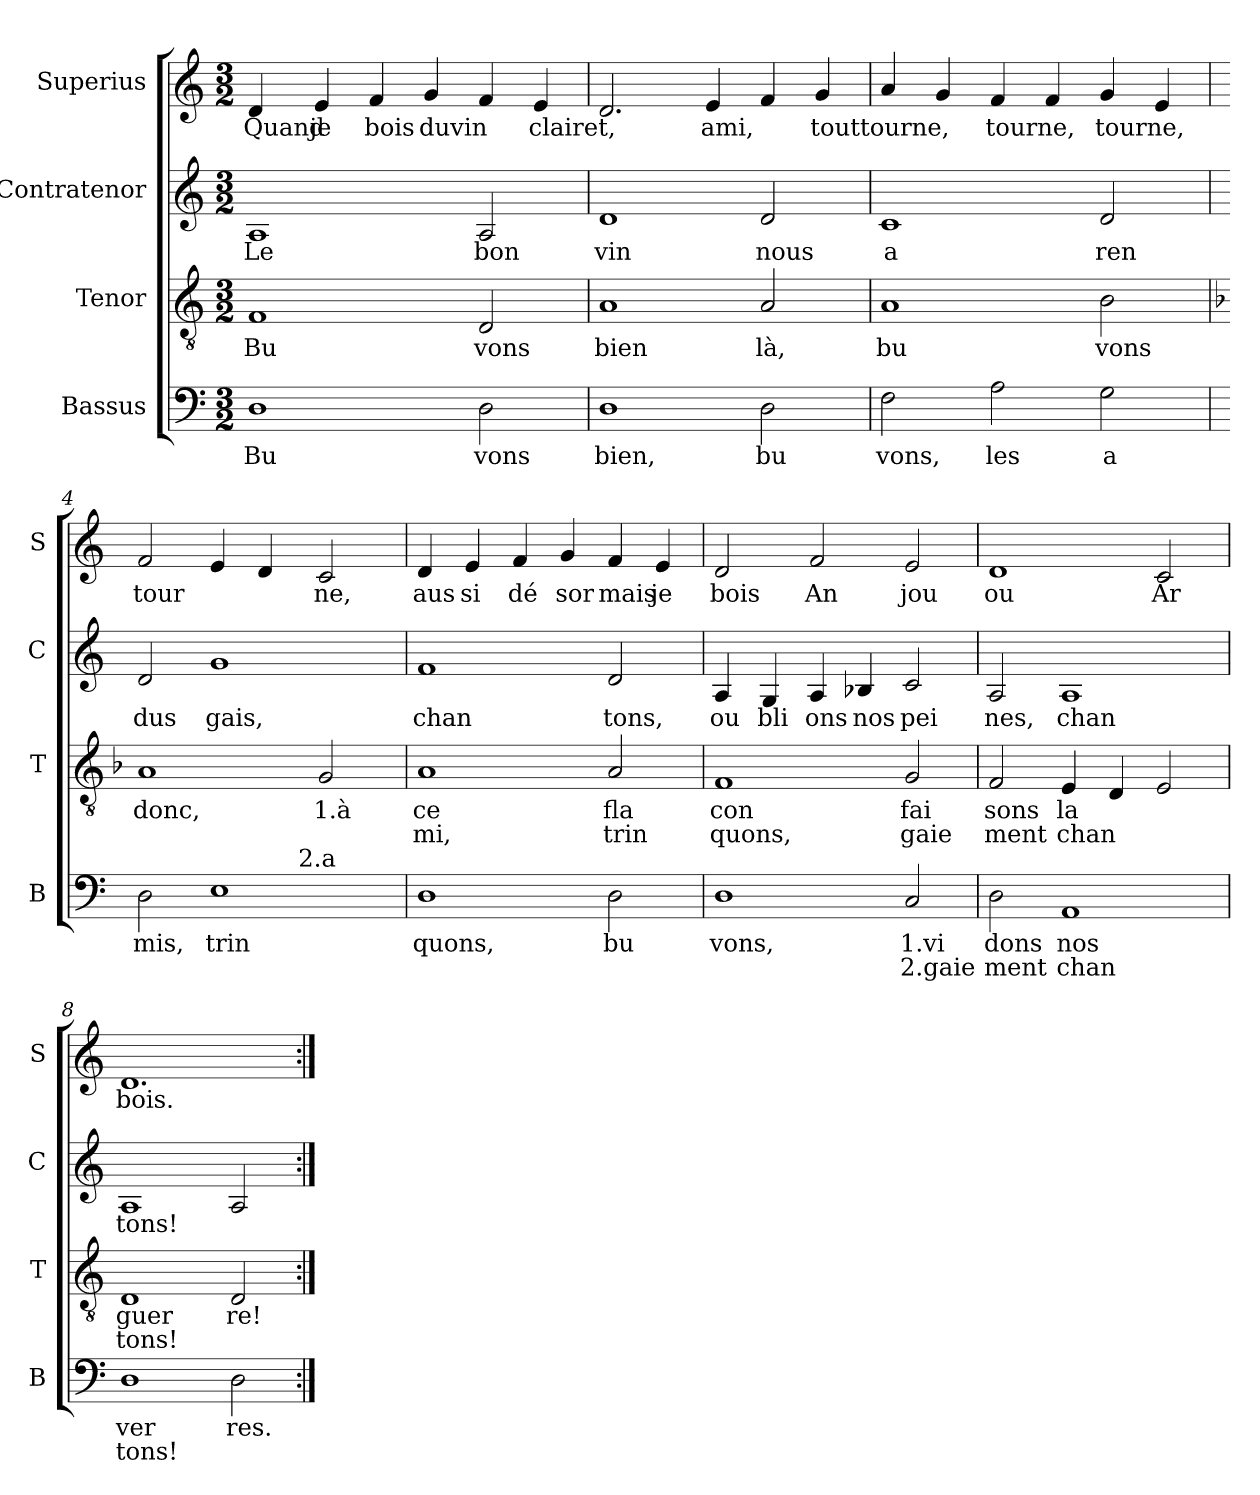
**kern	**text	**text	**kern	**text	**text	**kern	**text	**kern	**text
*part4	*part4	*part4	*part3	*part3	*part3	*part2	*part2	*part1	*part1
*staff4	*staff4	*staff4	*staff3	*staff3	*staff3	*staff2	*staff2	*staff1	*staff1
*I"Bassus	*	*	*I"Tenor	*	*	*I"Contratenor	*	*I"Superius	*
*I'B	*	*	*I'T	*	*	*I'C	*	*I'S	*
!!LO:PB:g=z
*stria5	*	*	*stria5	*	*	*stria5	*	*stria5	*
*clefF4	*	*	*clefGv2	*	*	*clefG2	*	*clefG2	*
*k[]	*	*	*k[]	*	*	*k[]	*	*k[]	*
*C:	*	*	*C:	*	*	*C:	*	*C:	*
*M3/2	*	*	*M3/2	*	*	*M3/2	*	*M3/2	*
=1	=1	=1	=1	=1	=1	=1	=1	=1	=1
!	!LO:LY:b:cj	!	!	!LO:LY:b:cj	!	!	!LO:LY:b:cj	!	!LO:LY:b:cj
1D	Bu	.	1F	Bu	.	1A	Le	4d/	Quand
!	!	!	!	!	!	!	!	!	!LO:LY:b:cj
.	.	.	.	.	.	.	.	4e/	je
!	!	!	!	!	!	!	!	!	!LO:LY:b:cj
.	.	.	.	.	.	.	.	4f/	bois
!	!	!	!	!	!	!	!	!	!LO:LY:b:cj
.	.	.	.	.	.	.	.	4g/	duvin
!	!LO:LY:b:cj	!	!	!LO:LY:b:cj	!	!	!LO:LY:b:cj	!	!LO:LY:b:cj
2D\	vons	.	2D/	vons	.	2A/	bon	4f/	.
!	!	!	!	!	!	!	!	!	!LO:LY:b:cj
.	.	.	.	.	.	.	.	4e/	clairet,
=2	=2	=2	=2	=2	=2	=2	=2	=2	=2
!	!LO:LY:b:cj	!	!	!LO:LY:b:cj	!	!	!LO:LY:b:cj	!	!LO:LY:b:cj
1D	bien,	.	1A	bien	.	1d	vin	2.d/	.
!	!	!	!	!	!	!	!	!	!LO:LY:b:cj
.	.	.	.	.	.	.	.	4e/	ami,
!	!LO:LY:b:cj	!	!	!LO:LY:b:cj	!	!	!LO:LY:b:cj	!	!LO:LY:b:cj
2D\	bu	.	2A/	là,	.	2d/	nous	4f/	.
!	!	!	!	!	!	!	!	!	!LO:LY:b:cj
.	.	.	.	.	.	.	.	4g/	touttourne,
=3	=3	=3	=3	=3	=3	=3	=3	=3	=3
!	!LO:LY:b:cj	!	!	!LO:LY:b:cj	!	!	!LO:LY:b:cj	!	!LO:LY:b:cj
2F\	vons,	.	1A	bu	.	1c	a	4a/	.
!	!	!	!	!	!	!	!	!	!LO:LY:b:cj
.	.	.	.	.	.	.	.	4g/	.
!	!LO:LY:b:cj	!	!	!	!	!	!	!	!LO:LY:b:cj
2A\	les	.	.	.	.	.	.	4f/	tourne,
!	!	!	!	!	!	!	!	!	!LO:LY:b:cj
.	.	.	.	.	.	.	.	4f/	.
!	!LO:LY:b:cj	!	!	!LO:LY:b:cj	!	!	!LO:LY:b:cj	!	!LO:LY:b:cj
2G\	a	.	2B\	vons	.	2d/	ren	4g/	tourne,
!	!	!	!	!	!	!	!	!	!LO:LY:b:cj
.	.	.	.	.	.	.	.	4e/	.
=4	=4	=4	=4	=4	=4	=4	=4	=4	=4
*	*	*	*k[b-]	*	*	*	*	*	*
*	*	*	*F:	*	*	*	*	*	*
!	!LO:LY:b:cj	!	!	!LO:LY:b:cj	!	!	!LO:LY:b:cj	!	!LO:LY:b:cj
*^	*	*	*	*	*	*	*	*	*
2D\	2...ryy	mis,	.	1A	donc,	.	2d/	dus	2f/	tour
!	!	!LO:LY:b:cj	!	!	!	!	!	!LO:LY:b:cj	!	!LO:LY:b:cj
1E	.	trin	.	.	.	.	1g	gais,	4e/	.
!	!	!	!	!	!	!	!	!	!	!LO:LY:b:cj
.	.	.	.	.	.	.	.	.	4d/	.
!	!LO:TX:a:t=2.a	!	!	!	!	!	!	!	!	!
.	2ryy	.	.	.	.	.	.	.	.	.
!	!	!	!	!	!LO:LY:b:cj	!	!	!	!	!LO:LY:b:cj
.	.	.	.	2G/	1.à	.	.	.	2c/	ne,
.	16ryy	.	.	.	.	.	.	.	.	.
*v	*v	*	*	*	*	*	*	*	*	*
!!LO:LB:g=z
=5	=5	=5	=5	=5	=5	=5	=5	=5	=5
*	*	*	*k[]	*	*	*	*	*	*
*	*	*	*C:	*	*	*	*	*	*
*^	*	*	*	*	*	*	*	*	*
!	!	!LO:LY:b:cj	!	!	!LO:LY:b:cj	!LO:LY:b:cj	!	!LO:LY:b:cj	!	!LO:LY:b:cj
*v	*v	*	*	*	*	*	*	*	*	*
1D	quons,	.	1A	ce	mi,	1f	chan	4d/	aus
!	!	!	!	!	!	!	!	!	!LO:LY:b:cj
.	.	.	.	.	.	.	.	4e/	si
!	!	!	!	!	!	!	!	!	!LO:LY:b:cj
.	.	.	.	.	.	.	.	4f/	dé
!	!	!	!	!	!	!	!	!	!LO:LY:b:cj
.	.	.	.	.	.	.	.	4g/	sor
!	!LO:LY:b:cj	!	!	!LO:LY:b:cj	!LO:LY:b:cj	!	!LO:LY:b:cj	!	!LO:LY:b:cj
2D\	bu	.	2A/	fla	trin	2d/	tons,	4f/	mais
!	!	!	!	!	!	!	!	!	!LO:LY:b:cj
.	.	.	.	.	.	.	.	4e/	je
=6	=6	=6	=6	=6	=6	=6	=6	=6	=6
!	!LO:LY:b:cj	!LO:LY:b:cj	!	!LO:LY:b:cj	!LO:LY:b:cj	!	!LO:LY:b:cj	!	!LO:LY:b:cj
1D	vons,	.	1F	con	quons,	4A/	ou	2d/	bois
!	!	!	!	!	!	!	!LO:LY:b:cj	!	!
.	.	.	.	.	.	4G/	bli	.	.
!	!	!	!	!	!	!	!LO:LY:b:cj	!	!LO:LY:b:cj
.	.	.	.	.	.	4A/	ons	2f/	An
!	!	!	!	!	!	!	!LO:LY:b:cj	!	!
.	.	.	.	.	.	4B-/	nos	.	.
!	!LO:LY:b:cj	!LO:LY:b:cj	!	!LO:LY:b:cj	!LO:LY:b:cj	!	!LO:LY:b:cj	!	!LO:LY:b:cj
2C/	1.vi	2.gaie	2G/	fai	gaie	2c/	pei	2e/	jou
=7	=7	=7	=7	=7	=7	=7	=7	=7	=7
!	!LO:LY:b:cj	!LO:LY:b:cj	!	!LO:LY:b:cj	!LO:LY:b:cj	!	!LO:LY:b:cj	!	!LO:LY:b:cj
2D\	dons	ment	2F/	sons	ment	2A/	nes,	1d	ou
!	!LO:LY:b:cj	!LO:LY:b:cj	!	!LO:LY:b:cj	!LO:LY:b:cj	!	!LO:LY:b:cj	!	!
1AA	nos	chan	4E/	la	chan	1A	chan	.	.
!	!	!	!	!LO:LY:b:cj	!LO:LY:b:cj	!	!	!	!
.	.	.	4D/	.	.	.	.	.	.
!	!	!	!	!LO:LY:b:cj	!LO:LY:b:cj	!	!	!	!LO:LY:b:cj
.	.	.	2E/	.	.	.	.	2c/	Ar
=8	=8	=8	=8	=8	=8	=8	=8	=8	=8
!	!LO:LY:b:cj	!LO:LY:b:cj	!	!LO:LY:b:cj	!LO:LY:b:cj	!	!LO:LY:b:cj	!	!LO:LY:b:cj
1D	ver	tons!	1D	guer	tons!	1A	tons!	1.d	bois.
!	!LO:LY:b:cj	!LO:LY:b:cj	!	!LO:LY:b:cj	!LO:LY:b:cj	!	!LO:LY:b:cj	!	!
2D\	res.	.	2D/	re!	.	2A/	.	.	.
=:|!	=:|!	=:|!	=:|!	=:|!	=:|!	=:|!	=:|!	=:|!	=:|!
*-	*-	*-	*-	*-	*-	*-	*-	*-	*-
